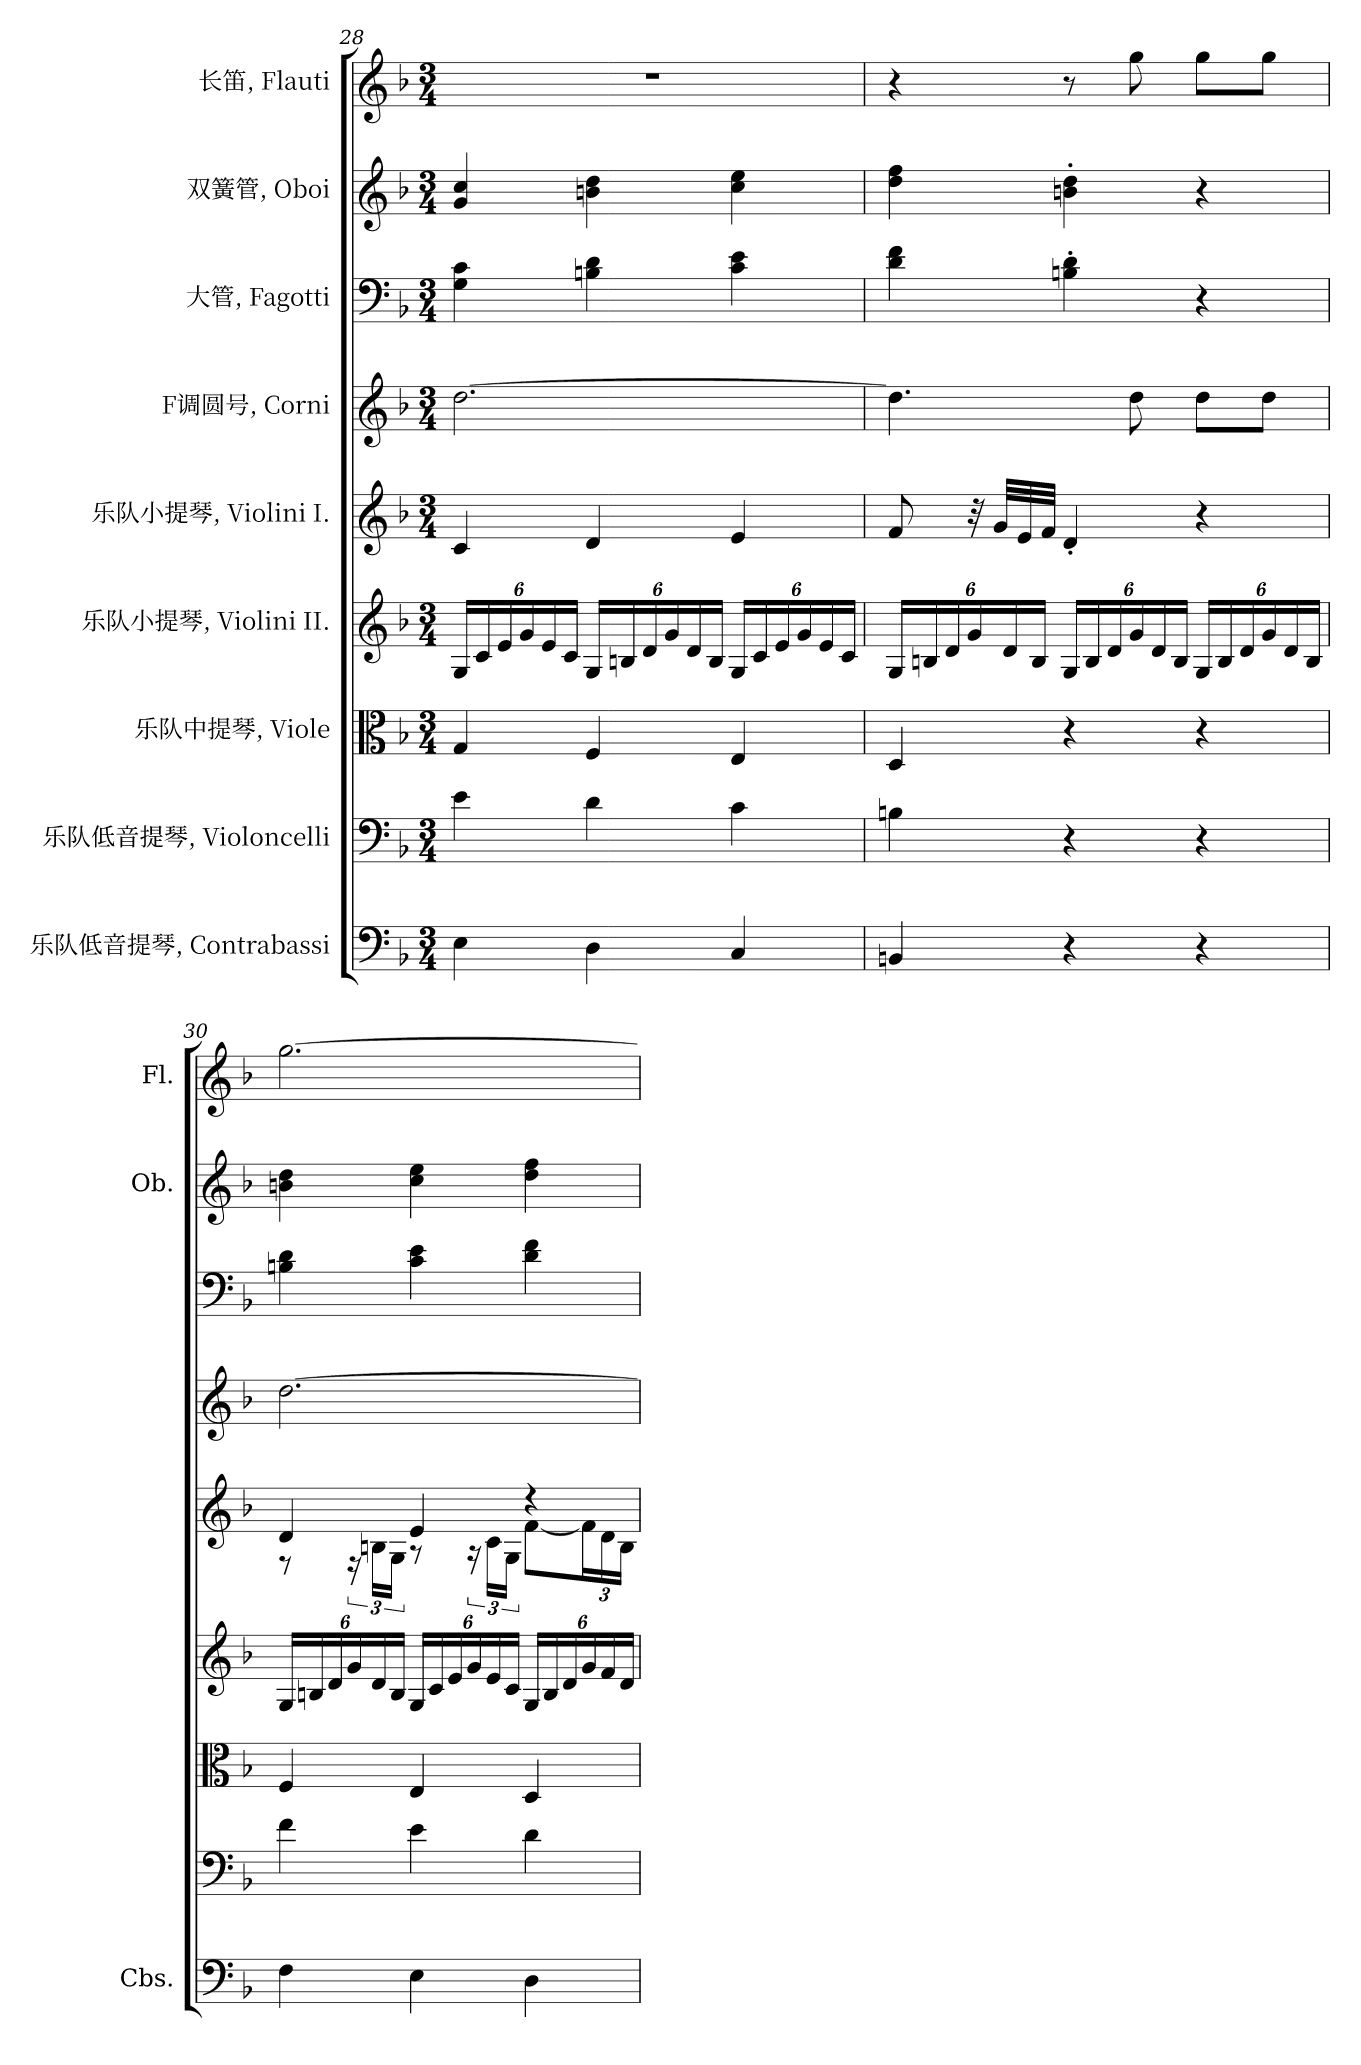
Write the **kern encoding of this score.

**kern	**kern	**kern	**kern	**kern	**kern	**kern	**kern	**kern
*part9	*part8	*part7	*part6	*part5	*part4	*part3	*part2	*part1
*staff9	*staff8	*staff7	*staff6	*staff5	*staff4	*staff3	*staff2	*staff1
*I"乐队低音提琴, Contrabassi	*I"乐队低音提琴, Violoncelli	*I"乐队中提琴, Viole	*I"乐队小提琴, Violini II.	*I"乐队小提琴, Violini I.	*I"F调圆号, Corni	*I"大管, Fagotti	*I"双簧管, Oboi	*I"长笛, Flauti
*I'Cbs.	*	*	*	*	*	*	*I'Ob.	*I'Fl.
!!LO:PB:g=z
*clefF4	*clefF4	*clefC3	*clefG2	*clefG2	*clefG2	*clefF4	*clefG2	*clefG2
*ITrd7c12	*ITrd7c12	*	*	*	*ITrd4c7	*	*	*
*k[b-]	*k[b-]	*k[b-]	*k[b-]	*k[b-]	*k[b-e-]	*k[b-]	*k[b-]	*k[b-]
*M3/4	*M3/4	*M3/4	*M3/4	*M3/4	*M3/4	*M3/4	*M3/4	*M3/4
*	*	*	*Xbrackettup	*	*	*	*	*
=28	=28	=28	=28	=28	=28	=28	=28	=28
4EE\	4E\	4G/	24G/LL	4c/	[2.g\	4G\ 4c\	4g/ 4cc/	2.r
.	.	.	24c/	.	.	.	.	.
.	.	.	24e/	.	.	.	.	.
.	.	.	24g/	.	.	.	.	.
.	.	.	24e/	.	.	.	.	.
.	.	.	24c/JJ	.	.	.	.	.
4DD\	4D\	4F/	24G/LL	4d/	.	4Bn\ 4d\	4bn\ 4dd\	.
.	.	.	24Bn/	.	.	.	.	.
.	.	.	24d/	.	.	.	.	.
.	.	.	24g/	.	.	.	.	.
.	.	.	24d/	.	.	.	.	.
.	.	.	24B/JJ	.	.	.	.	.
4CC/	4C\	4E/	24G/LL	4e/	.	4c\ 4e\	4cc\ 4ee\	.
.	.	.	24c/	.	.	.	.	.
.	.	.	24e/	.	.	.	.	.
.	.	.	24g/	.	.	.	.	.
.	.	.	24e/	.	.	.	.	.
.	.	.	24c/JJ	.	.	.	.	.
=29	=29	=29	=29	=29	=29	=29	=29	=29
4BBBn/	4BBn\	4D/	24G/LL	8f/	4.g\]	4d\ 4f\	4dd\ 4ff\	4r
.	.	.	24Bn/	.	.	.	.	.
.	.	.	24d/	.	.	.	.	.
.	.	.	24g/	32r	.	.	.	.
.	.	.	.	32g/LLL	.	.	.	.
.	.	.	24d/	.	.	.	.	.
.	.	.	.	32e/	.	.	.	.
.	.	.	24B/JJ	.	.	.	.	.
.	.	.	.	32f/JJJ	.	.	.	.
4r	4r	4r	24G/LL	4d'/	.	4Bn\' 4d\'	4bn\' 4dd\'	8r
.	.	.	24B/	.	.	.	.	.
.	.	.	24d/	.	.	.	.	.
.	.	.	24g/	.	8g\	.	.	8gg\
.	.	.	24d/	.	.	.	.	.
.	.	.	24B/JJ	.	.	.	.	.
4r	4r	4r	24G/LL	4r	8g\L	4r	4r	8gg\L
.	.	.	24B/	.	.	.	.	.
.	.	.	24d/	.	.	.	.	.
.	.	.	24g/	.	8g\J	.	.	8gg\J
.	.	.	24d/	.	.	.	.	.
.	.	.	24B/JJ	.	.	.	.	.
!!LO:PB:g=z
=30	=30	=30	=30	=30	=30	=30	=30	=30
*	*	*	*	*^	*	*	*	*
4FF\	4F\	4F/	24G/LL	4d/	8r	[2.g\	4Bn\ 4d\	4bn\ 4dd\	[2.gg\
.	.	.	24Bn/	.	.	.	.	.	.
.	.	.	24d/	.	.	.	.	.	.
.	.	.	24g/	.	24r	.	.	.	.
.	.	.	24d/	.	24Bn\LL	.	.	.	.
.	.	.	24B/JJ	.	24G\JJ	.	.	.	.
4EE\	4E\	4E/	24G/LL	4e/	8r	.	4c\ 4e\	4cc\ 4ee\	.
.	.	.	24c/	.	.	.	.	.	.
.	.	.	24e/	.	.	.	.	.	.
.	.	.	24g/	.	24r	.	.	.	.
.	.	.	24e/	.	24c\LL	.	.	.	.
.	.	.	24c/JJ	.	24G\JJ	.	.	.	.
4DD\	4D\	4D/	24G/LL	4r	[8f\L	.	4d\ 4f\	4dd\ 4ff\	.
.	.	.	24B/	.	.	.	.	.	.
.	.	.	24d/	.	.	.	.	.	.
*	*	*	*	*	*Xbrackettup	*	*	*	*
.	.	.	24g/	.	24f\L]	.	.	.	.
.	.	.	24f/	.	24d\	.	.	.	.
.	.	.	24d/JJ	.	24B\JJ	.	.	.	.
*	*	*	*	*v	*v	*	*	*	*
=	=	=	=	=	=	=	=	=
*-	*-	*-	*-	*-	*-	*-	*-	*-
